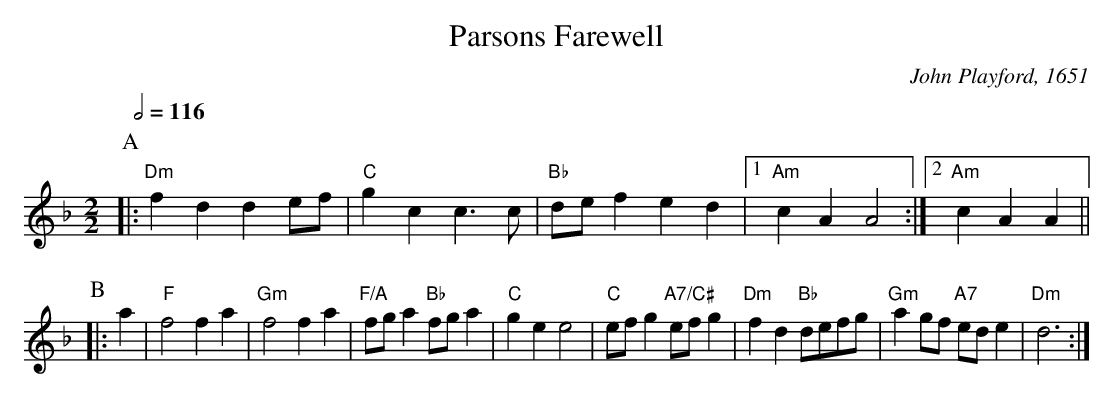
X:1
T:Parsons Farewell
C:John Playford, 1651
M:2/2
L:1/4
Q:1/2=116
K:Dm
P:A
|: "Dm"fdde/f/ | "C"gcc3/c/ | "Bb"d/e/fed |1 "Am"cAA2 :|2 "Am"cAA ||
P:B
|: a | "F"f2fa | "Gm"f2fa | "F/A"f/g/a "Bb"f/g/a | "C"gee2 |\
"C"e/f/g "A7/C#"e/f/g | "Dm"fd "Bb"d/e/f/g/ | "Gm"ag/f/ "A7"e/d/e | "Dm"d3 :|
